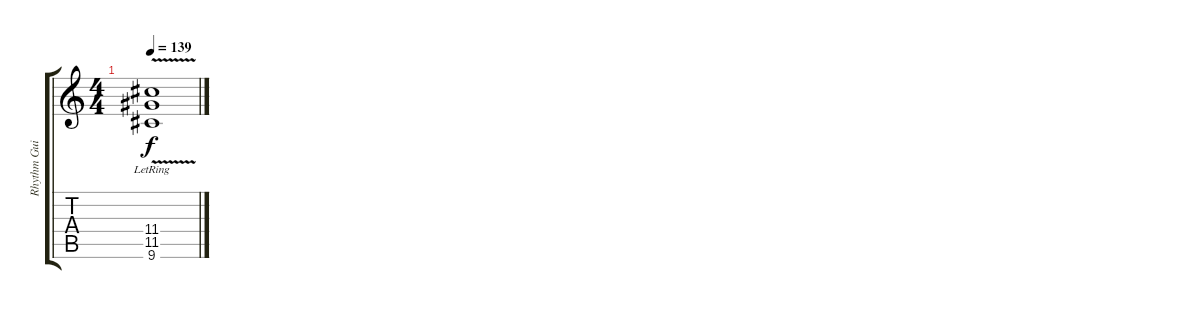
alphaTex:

\track ("Rhythm Guitar" "Rhythm Gui") {instrument distortionguitar}
\staff {score tabs}
\tuning (E4 B3 G3 D3 A2 E2) {hide}
\ts (4 4)
\tempo 139
\clef g2
\ks c
(11.4{v} 11.5 9.6{lr}).1{dy f}
